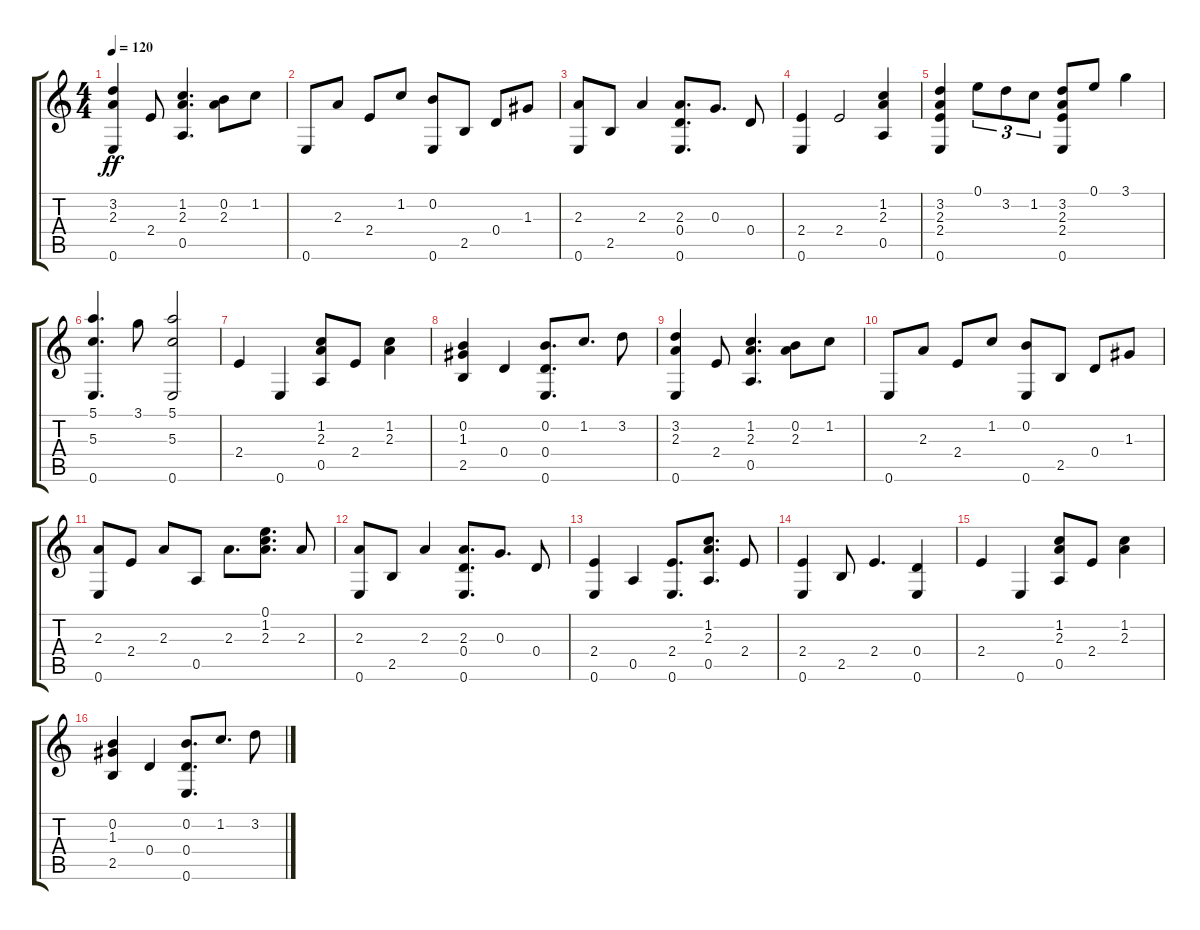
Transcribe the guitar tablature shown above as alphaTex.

\track "" {instrument acousticguitarnylon}
\staff {score tabs}
\tuning (E4 B3 G3 D3 A2 E2) {hide}
\ts (4 4)
\tempo 120
\clef g2
\ks c
(3.2 2.3 0.6).4{dy ff} 2.4.8 (1.2 2.3 0.5).4{d} (0.2 2.3).8 1.2.8 |
0.6.8 2.3.8 2.4.8 1.2.8 (0.2 0.6).8 2.5.8 0.4.8 1.3.8 |
(2.3 0.6).8 2.5.8 2.3.4 (2.3 0.4 0.6).8{d} 0.3.8{d} 0.4.8 |
(2.4 0.6).4 2.4.2 (1.2 2.3 0.5).4 |
(3.2 2.3 2.4 0.6).4 0.1.8{tu (3 2)} 3.2.8{tu (3 2)} 1.2.8{tu (3 2)} (3.2 2.3 2.4 0.6).8 0.1.8 3.1.4 |
(5.1 5.3 0.6).4{d} 3.1.8 (5.1 5.3 0.6).2 |
2.4.4 0.6.4 (1.2 2.3 0.5).8 2.4.8 (1.2 2.3).4 |
(0.2 1.3 2.5).4 0.4.4 (0.2 0.4 0.6).8{d} 1.2.8{d} 3.2.8 |
(3.2 2.3 0.6).4 2.4.8 (1.2 2.3 0.5).4{d} (0.2 2.3).8 1.2.8 |
0.6.8 2.3.8 2.4.8 1.2.8 (0.2 0.6).8 2.5.8 0.4.8 1.3.8 |
(2.3 0.6).8 2.4.8 2.3.8 0.5.8 2.3.8{d} (0.1 1.2 2.3).8{d} 2.3.8 |
(2.3 0.6).8 2.5.8 2.3.4 (2.3 0.4 0.6).8{d} 0.3.8{d} 0.4.8 |
(2.4 0.6).4 0.5.4 (2.4 0.6).8{d} (1.2 2.3 0.5).8{d} 2.4.8 |
(2.4 0.6).4 2.5.8 2.4.4{d} (0.4 0.6).4 |
2.4.4 0.6.4 (1.2 2.3 0.5).8 2.4.8 (1.2 2.3).4 |
(0.2 1.3 2.5).4 0.4.4 (0.2 0.4 0.6).8{d} 1.2.8{d} 3.2.8
